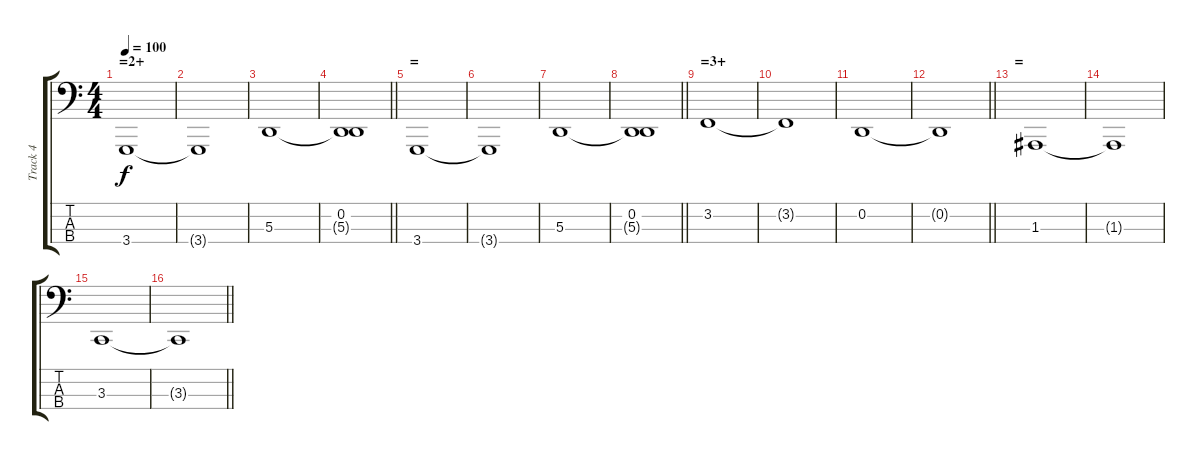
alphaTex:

\track ("Track 4" "Track 4") {instrument pad2warm}
\staff {score tabs}
\tuning (G2 D2 A1 E1) {hide}
\ts (4 4)
\section ("" "=2+")
\tempo 100
\clef f4
\ks c
3.4.1{dy f} |
3.4{t}.1 |
5.3.1 |
\barLineRight lightlight
(0.2 5.3{t}).1 |
\section ("" "=")
3.4.1 |
3.4{t}.1 |
5.3.1 |
\barLineRight lightlight
(0.2 5.3{t}).1 |
\section ("" "=3+")
3.2.1 |
3.2{t}.1 |
0.2.1 |
\barLineRight lightlight
0.2{t}.1 |
\section ("" "=")
1.3.1 |
1.3{t}.1 |
3.3.1 |
\barLineRight lightlight
3.3{t}.1
